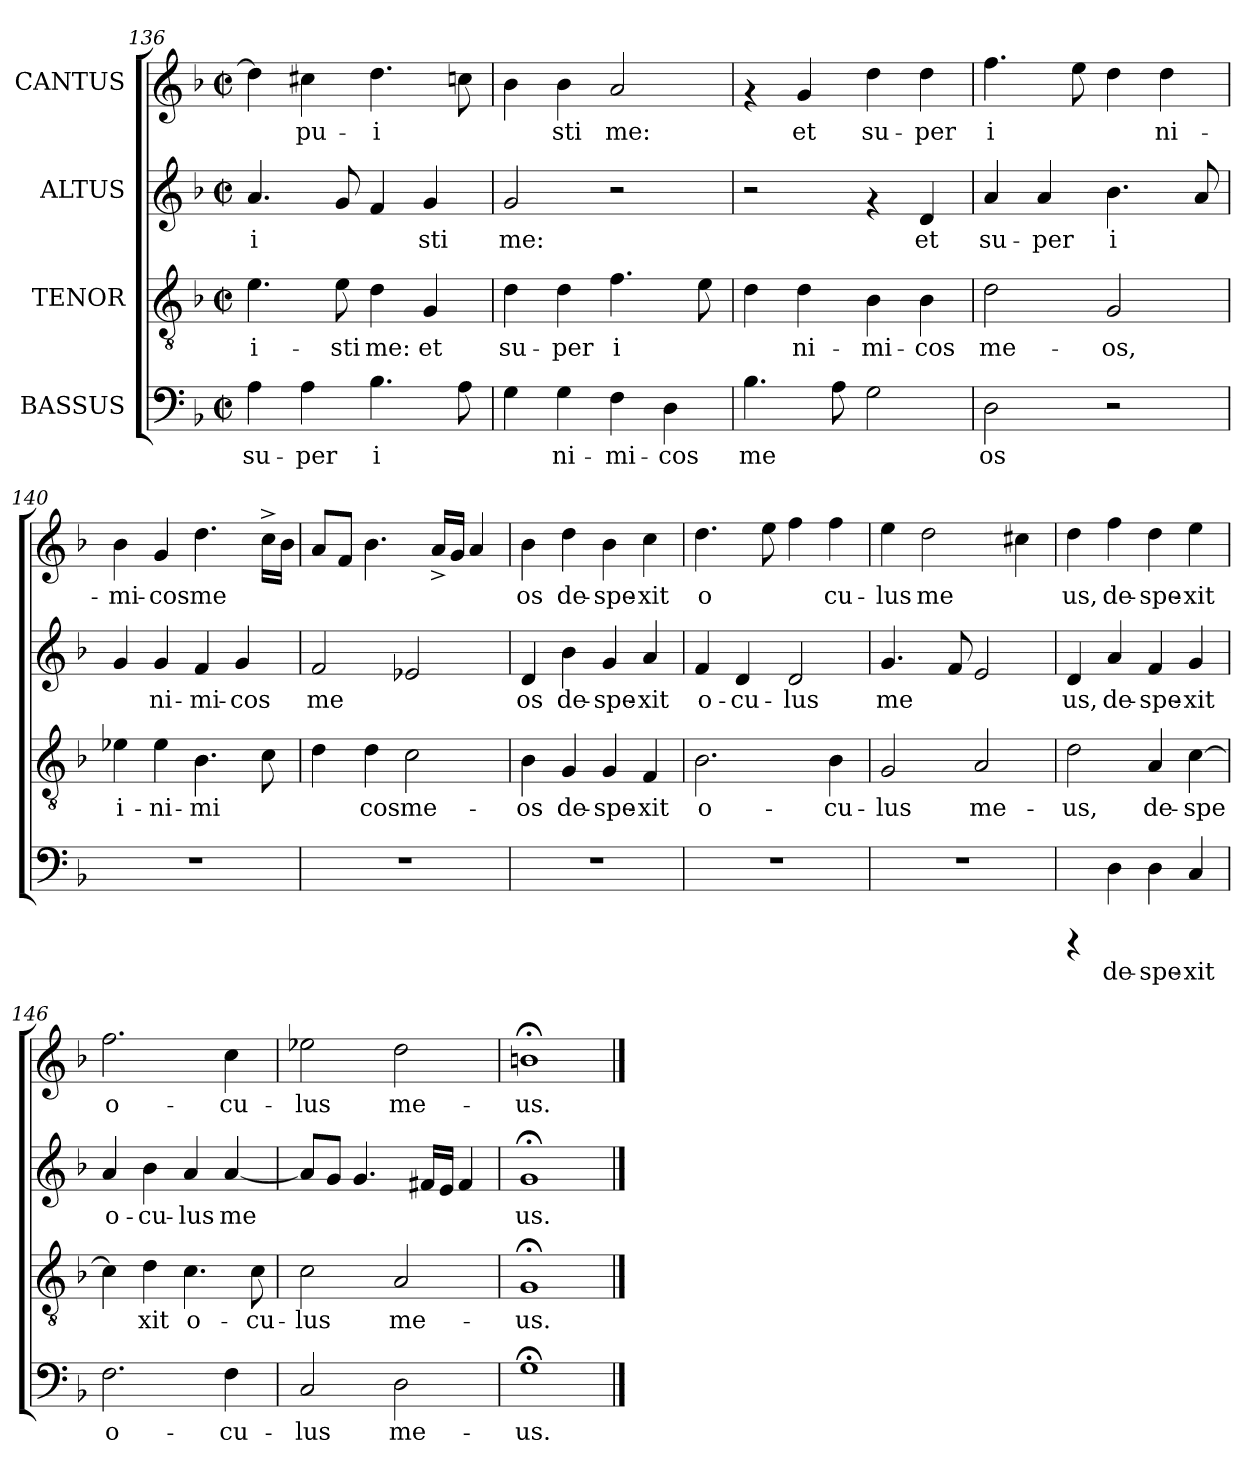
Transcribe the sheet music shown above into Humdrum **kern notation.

**kern	**text	**kern	**text	**kern	**text	**kern	**text
*part4	*part4	*part3	*part3	*part2	*part2	*part1	*part1
*staff4	*staff4	*staff3	*staff3	*staff2	*staff2	*staff1	*staff1
*I"BASSUS	*	*I"TENOR	*	*I"ALTUS	*	*I"CANTUS	*
*clefF4	*	*clefGv2	*	*clefG2	*	*clefG2	*
*k[b-]	*	*k[b-]	*	*k[b-]	*	*k[b-]	*
*F:	*	*F:	*	*F:	*	*F:	*
*M2/2	*	*M2/2	*	*M2/2	*	*M2/2	*
*met(c|)	*	*met(c|)	*	*met(c|)	*	*met(c|)	*
=136	=136	=136	=136	=136	=136	=136	=136
!	!LO:LY:b:cj	!	!LO:LY:b:cj	!	!LO:LY:b:cj	!	!LO:LY:b:cj
4A\	su-	4.e\	-i-	4.a/	-i-	4dd\]	--
!	!LO:LY:b:cj	!	!	!	!	!	!LO:LY:b:cj
4A\	-per	.	.	.	.	4cc#X\	-pu-
!	!	!	!LO:LY:b:cj	!	!LO:LY:b:cj	!	!
.	.	8e\	-sti	8g/	--	.	.
!	!LO:LY:b:cj	!	!LO:LY:b:cj	!	!LO:LY:b:cj	!	!LO:LY:b:cj
4.B-\	i-	4d\	me:	4f/	--	4.dd\	-i-
!	!	!	!LO:LY:b:cj	!	!LO:LY:b:cj	!	!
.	.	4G/	et	4g/	-sti	.	.
!	!LO:LY:b:cj	!	!	!	!	!	!LO:LY:b:cj
8A\	--	.	.	.	.	8cc\	--
=137	=137	=137	=137	=137	=137	=137	=137
!	!LO:LY:b:cj	!	!LO:LY:b:cj	!	!LO:LY:b:cj	!	!LO:LY:b:cj
4G\	--	4d\	su-	2g/	me:	4b-\	--
!	!LO:LY:b:cj	!	!LO:LY:b:cj	!	!	!	!LO:LY:b:cj
4G\	-ni-	4d\	-per	.	.	4b-\	-sti
!	!LO:LY:b:cj	!	!LO:LY:b:cj	!	!	!	!LO:LY:b:cj
4F\	-mi-	4.f\	i-	2r	.	2a/	me:
!	!LO:LY:b:cj	!	!	!	!	!	!
4D\	-cos	.	.	.	.	.	.
!	!	!	!LO:LY:b:cj	!	!	!	!
.	.	8e\	--	.	.	.	.
=138	=138	=138	=138	=138	=138	=138	=138
!	!LO:LY:b:cj	!	!LO:LY:b:cj	!	!	!	!
4.B-\	me-	4d\	--	2r	.	4rf	.
!	!	!	!LO:LY:b:cj	!	!	!	!LO:LY:b:cj
.	.	4d\	-ni-	.	.	4g/	et
!	!LO:LY:b:cj	!	!	!	!	!	!
8A\	--	.	.	.	.	.	.
!	!LO:LY:b:cj	!	!LO:LY:b:cj	!	!	!	!LO:LY:b:cj
2G\	--	4B-\	-mi-	4rf	.	4dd\	su-
!	!	!	!LO:LY:b:cj	!	!LO:LY:b:cj	!	!LO:LY:b:cj
.	.	4B-\	-cos	4d/	et	4dd\	-per
!!LO:LB:g=z
=139	=139	=139	=139	=139	=139	=139	=139
!	!LO:LY:b:cj	!	!LO:LY:b:cj	!	!LO:LY:b:cj	!	!LO:LY:b:cj
2D\	-os	2d\	me-	4a/	su-	4.ff\	i-
!	!	!	!	!	!LO:LY:b:cj	!	!
.	.	.	.	4a/	-per	.	.
!	!	!	!	!	!	!	!LO:LY:b:cj
.	.	.	.	.	.	8ee\	--
!	!	!	!LO:LY:b:cj	!	!LO:LY:b:cj	!	!LO:LY:b:cj
2r	.	2G/	-os,	4.b-\	i-	4dd\	--
!	!	!	!	!	!	!	!LO:LY:b:cj
.	.	.	.	.	.	4dd\	-ni-
!	!	!	!	!	!LO:LY:b:cj	!	!
.	.	.	.	8a/	--	.	.
=140	=140	=140	=140	=140	=140	=140	=140
!	!	!	!LO:LY:b:cj	!	!LO:LY:b:cj	!	!LO:LY:b:cj
1r	.	4e-X\	i-	4g/	--	4b-\	-mi-
!	!	!	!LO:LY:b:cj	!	!LO:LY:b:cj	!	!LO:LY:b:cj
.	.	4e-\	-ni-	4g/	-ni-	4g/	-cos
!	!	!	!LO:LY:b:cj	!	!LO:LY:b:cj	!	!LO:LY:b:cj
.	.	4.B-\	-mi-	4f/	-mi-	4.dd\	me-
!	!	!	!	!	!LO:LY:b:cj	!	!
.	.	.	.	4g/	-cos	.	.
!	!	!	!LO:LY:b:cj	!	!	!	!LO:LY:b:cj
.	.	8c\	--	.	.	16cc^<\L	--
!	!	!	!	!	!	!	!LO:LY:b:cj
.	.	.	.	.	.	16b-\J	--
=141	=141	=141	=141	=141	=141	=141	=141
!	!	!	!LO:LY:b:cj	!	!LO:LY:b:cj	!	!LO:LY:b:cj
1r	.	4d\	--	2f/	me-	8a/L	--
!	!	!	!	!	!	!	!LO:LY:b:cj
.	.	.	.	.	.	8f/J	--
!	!	!	!LO:LY:b:cj	!	!	!	!LO:LY:b:cj
.	.	4d\	-cos	.	.	4.b-\	--
!	!	!	!LO:LY:b:cj	!	!LO:LY:b:cj	!	!
.	.	2c\	me-	2e-X/	--	.	.
!	!	!	!	!	!	!	!LO:LY:b:cj
.	.	.	.	.	.	16a^>/L	--
!	!	!	!	!	!	!	!LO:LY:b:cj
.	.	.	.	.	.	16g/J	--
!	!	!	!	!	!	!	!LO:LY:b:cj
.	.	.	.	.	.	4a/	--
=142	=142	=142	=142	=142	=142	=142	=142
!	!	!	!LO:LY:b:cj	!	!LO:LY:b:cj	!	!LO:LY:b:cj
1r	.	4B-\	-os	4d/	-os	4b-\	-os
!	!	!	!LO:LY:b:cj	!	!LO:LY:b:cj	!	!LO:LY:b:cj
.	.	4G/	de-	4b-\	de-	4dd\	de-
!	!	!	!LO:LY:b:cj	!	!LO:LY:b:cj	!	!LO:LY:b:cj
.	.	4G/	-spe-	4g/	-spe-	4b-\	-spe-
!	!	!	!LO:LY:b:cj	!	!LO:LY:b:cj	!	!LO:LY:b:cj
.	.	4F/	-xit	4a/	-xit	4cc\	-xit
=143	=143	=143	=143	=143	=143	=143	=143
!	!	!	!LO:LY:b:cj	!	!LO:LY:b:cj	!	!LO:LY:b:cj
1r	.	2.B-\	o-	4f/	o-	4.dd\	o-
!	!	!	!	!	!LO:LY:b:cj	!	!
.	.	.	.	4d/	-cu-	.	.
!	!	!	!	!	!	!	!LO:LY:b:cj
.	.	.	.	.	.	8ee\	--
!	!	!	!	!	!LO:LY:b:cj	!	!LO:LY:b:cj
.	.	.	.	2d/	-lus	4ff\	--
!	!	!	!LO:LY:b:cj	!	!	!	!LO:LY:b:cj
.	.	4B-\	-cu-	.	.	4ff\	-cu-
=144	=144	=144	=144	=144	=144	=144	=144
!	!	!	!LO:LY:b:cj	!	!LO:LY:b:cj	!	!LO:LY:b:cj
1r	.	2G/	-lus	4.g/	me-	4ee\	-lus
!	!	!	!	!	!	!	!LO:LY:b:cj
.	.	.	.	.	.	2dd\	me-
!	!	!	!	!	!LO:LY:b:cj	!	!
.	.	.	.	8f/	--	.	.
!	!	!	!LO:LY:b:cj	!	!LO:LY:b:cj	!	!
.	.	2A/	me-	2e/	--	.	.
!	!	!	!	!	!	!	!LO:LY:b:cj
.	.	.	.	.	.	4cc#X\	--
!!LO:PB:g=z
=145	=145	=145	=145	=145	=145	=145	=145
!	!	!	!LO:LY:b:cj	!	!LO:LY:b:cj	!	!LO:LY:b:cj
4rCCC	.	2d\	-us,	4d/	-us,	4dd\	-us,
!	!LO:LY:b:cj	!	!	!	!LO:LY:b:cj	!	!LO:LY:b:cj
4D\	de-	.	.	4a/	de-	4ff\	de-
!	!LO:LY:b:cj	!	!LO:LY:b:cj	!	!LO:LY:b:cj	!	!LO:LY:b:cj
4D\	-spe-	4A/	de-	4f/	-spe-	4dd\	-spe-
!	!LO:LY:b:cj	!	!LO:LY:b:cj	!	!LO:LY:b:cj	!	!LO:LY:b:cj
4C/	-xit	[>4c\	-spe-	4g/	-xit	4ee\	-xit
=146	=146	=146	=146	=146	=146	=146	=146
!	!LO:LY:b:cj	!	!LO:LY:b:cj	!	!LO:LY:b:cj	!	!LO:LY:b:cj
2.F\	o-	4c\]	--	4a/	o-	2.ff\	o-
!	!	!	!LO:LY:b:cj	!	!LO:LY:b:cj	!	!
.	.	4d\	-xit	4b-\	-cu-	.	.
!	!	!	!LO:LY:b:cj	!	!LO:LY:b:cj	!	!
.	.	4.c\	o-	4a/	-lus	.	.
!	!LO:LY:b:cj	!	!	!	!LO:LY:b:cj	!	!LO:LY:b:cj
4F\	-cu-	.	.	[<4a/	me-	4cc\	-cu-
!	!	!	!LO:LY:b:cj	!	!	!	!
.	.	8c\	-cu-	.	.	.	.
=147	=147	=147	=147	=147	=147	=147	=147
!	!LO:LY:b:cj	!	!LO:LY:b:cj	!	!LO:LY:b:cj	!	!LO:LY:b:cj
2C/	-lus	2c\	-lus	8a/L]	--	2ee-X\	-lus
!	!	!	!	!	!LO:LY:b:cj	!	!
.	.	.	.	8g/J	--	.	.
!	!	!	!	!	!LO:LY:b:cj	!	!
.	.	.	.	4.g/	--	.	.
!	!LO:LY:b:cj	!	!LO:LY:b:cj	!	!	!	!LO:LY:b:cj
2D\	me-	2A/	me-	.	.	2dd\	me-
!	!	!	!	!	!LO:LY:b:cj	!	!
.	.	.	.	16f#/L	--	.	.
!	!	!	!	!	!LO:LY:b:cj	!	!
.	.	.	.	16e/J	--	.	.
!	!	!	!	!	!LO:LY:b:cj	!	!
.	.	.	.	4f#/	--	.	.
=148	=148	=148	=148	=148	=148	=148	=148
!	!LO:LY:b:cj	!	!LO:LY:b:cj	!	!LO:LY:b:cj	!	!LO:LY:b:cj
1G;<	-us.	1G;<	-us.	1g;<	-us.	1bn;<	-us.
==	==	==	==	==	==	==	==
*-	*-	*-	*-	*-	*-	*-	*-
